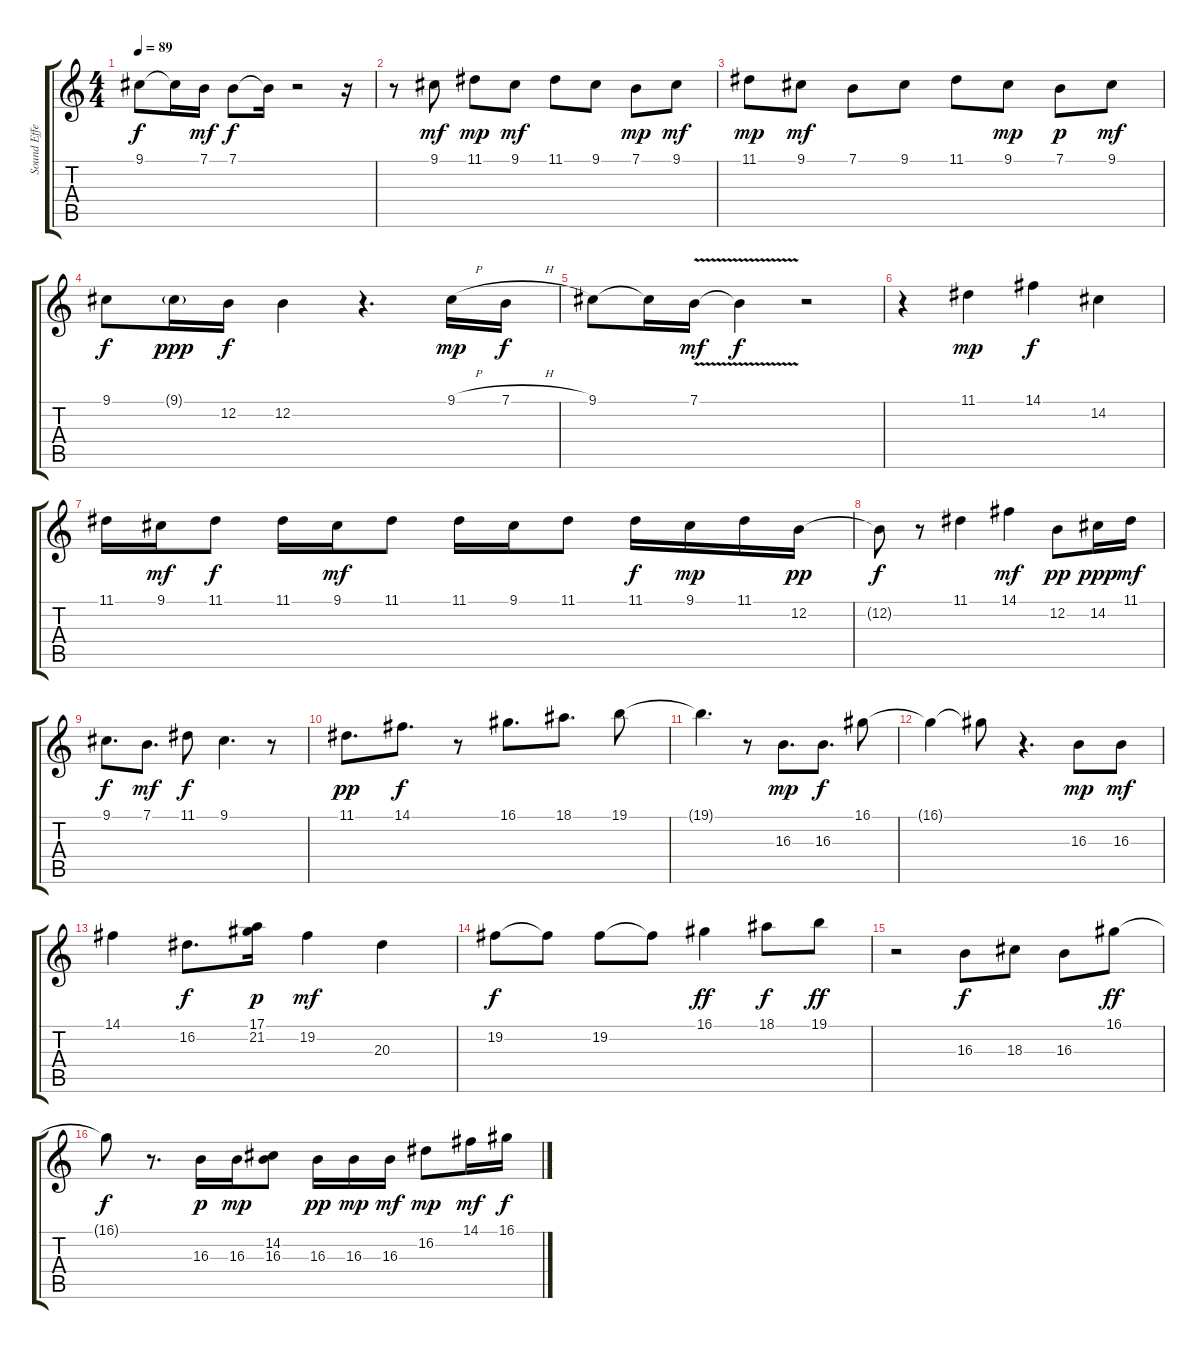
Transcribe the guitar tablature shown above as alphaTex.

\track ("Sound Effect / Vocal" "Sound Effe") {instrument clarinet}
\staff {score tabs}
\tuning (E4 B3 G3 D3 A2 E2) {hide}
\ts (4 4)
\tempo 89
\clef g2
\ks c
9.1.8{dy f} 9.1{t}.16 7.1.16{dy mf} 7.1.8{dy f} 7.1{t}.16 r.2 r.16 |
r.8 9.1.8{dy mf} 11.1.8{dy mp} 9.1.8{dy mf} 11.1.8 9.1.8 7.1.8{dy mp} 9.1.8{dy mf} |
11.1.8{dy mp} 9.1.8{dy mf} 7.1.8 9.1.8 11.1.8 9.1.8{dy mp} 7.1.8{dy p} 9.1.8{dy mf} |
9.1.8{dy f} 9.1{g}.16{dy ppp} 12.2.16{dy f} 12.2.4 r.4{d} 9.1{h}.16{dy mp} 7.1{h}.16{dy f} |
9.1.8 9.1{t}.16 7.1{v}.16{dy mf} 7.1{t}.4{dy f} r.2 |
r.4 11.1.4{dy mp} 14.1.4{dy f} 14.2.4 |
11.1.16 9.1.16{dy mf} 11.1.8{dy f} 11.1.16 9.1.16{dy mf} 11.1.8 11.1.16 9.1.16 11.1.8 11.1.16{dy f} 9.1.16{dy mp} 11.1.16 12.2.16{dy pp} |
12.2{t}.8{dy f} r.8 11.1.4 14.1.4{dy mf} 12.2.8{dy pp} 14.2.16{dy ppp} 11.1.16{dy mf} |
9.1.8{d dy f} 7.1.8{d dy mf} 11.1.8{dy f} 9.1.4{d} r.8 |
11.1.8{d dy pp} 14.1.8{d dy f} r.8 16.1.8{d} 18.1.8{d} 19.1.8 |
19.1{t}.4{d} r.8 16.3.8{d dy mp} 16.3.8{d dy f} 16.1.8 |
16.1{t}.4 16.1{t}.8 r.4{d} 16.3.8{dy mp} 16.3.8{dy mf} |
14.1.4 16.2.8{d dy f} (17.1 21.2).16{dy p} 19.2.4{dy mf} 20.3.4 |
19.2.8{dy f} 19.2{t}.8 19.2.8 19.2{t}.8 16.1.4{dy ff} 18.1.8{dy f} 19.1.8{dy ff} |
r.2 16.3.8{dy f} 18.3.8 16.3.8 16.1.8{dy ff} |
16.1{t}.8{dy f} r.8{d} 16.3.16{dy p} 16.3.16{dy mp} (14.2 16.3).8 16.3.16{dy pp} 16.3.16{dy mp} 16.3.16{dy mf} 16.2.8{dy mp} 14.1.16{dy mf} 16.1.16{dy f}
